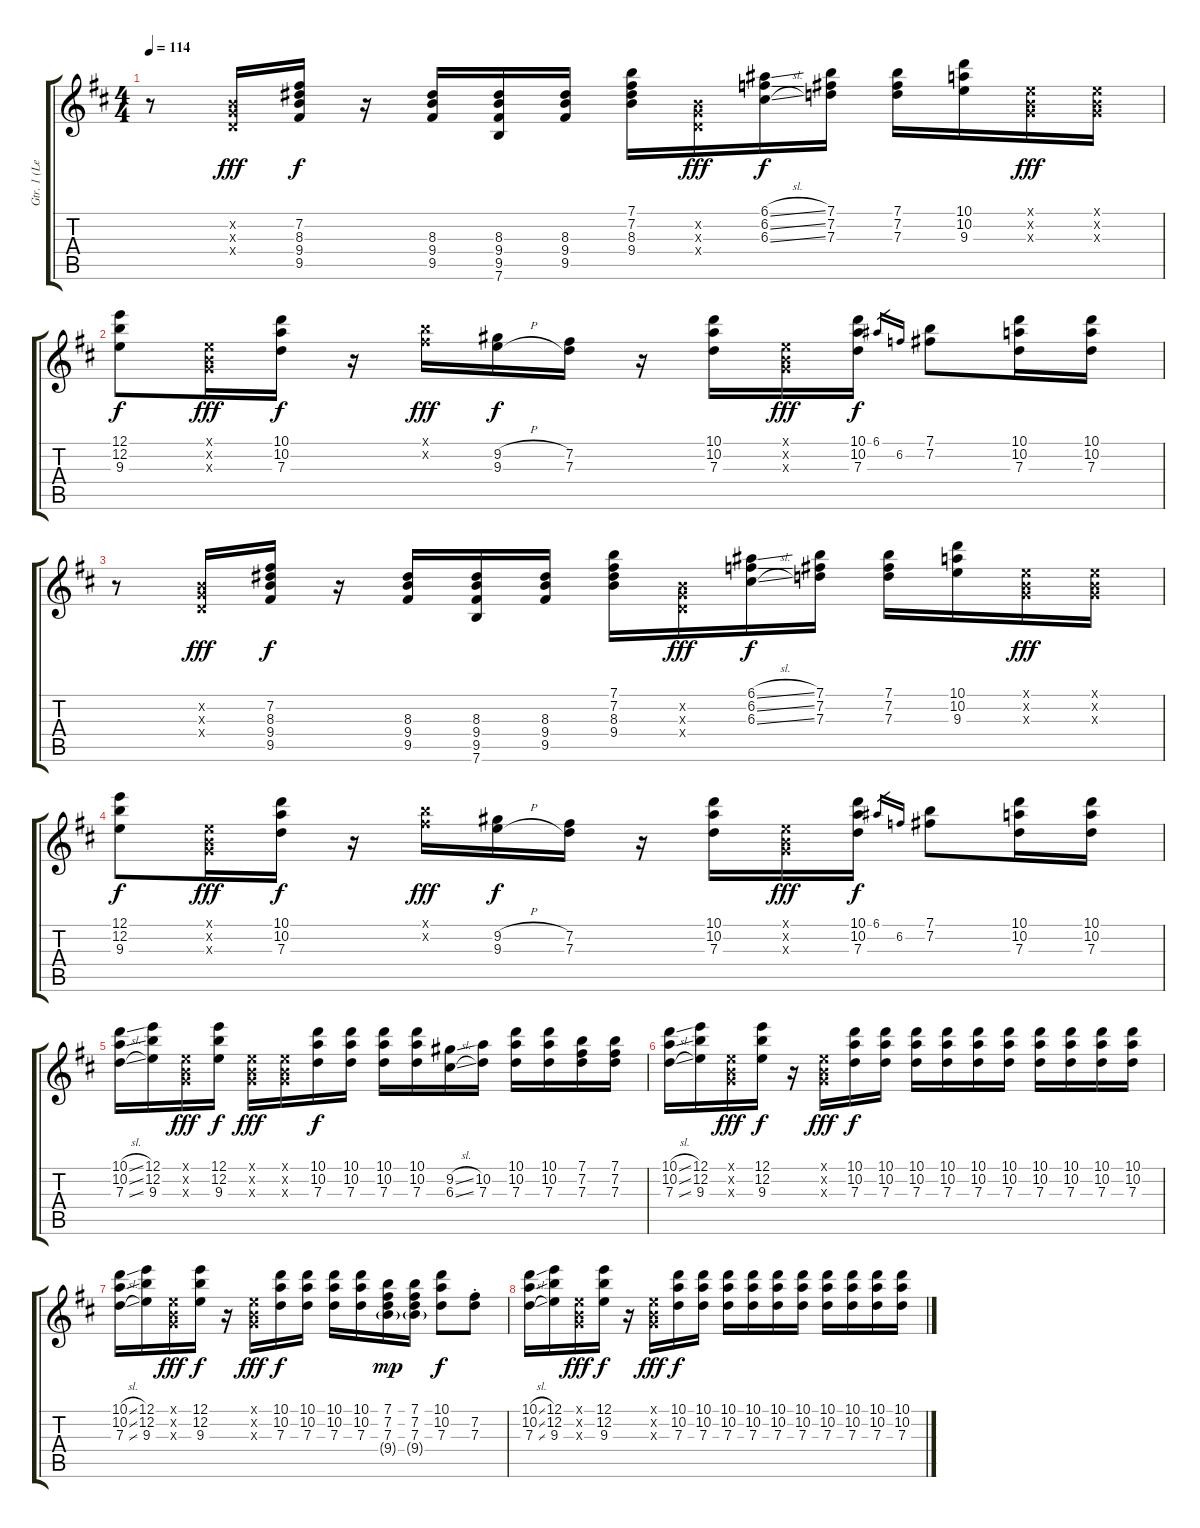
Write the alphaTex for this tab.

\track ("Gtr. 1 (Left Channel)" "Gtr. 1 (Le") {instrument overdrivenguitar}
\staff {score tabs}
\tuning (E4 B3 G3 D3 A2 E2) {hide}
\ts (4 4)
\tempo 114
\clef g2
\ks bminor
r.8{dy f} (0.2{x} 0.3{x} 0.4{x}).16{dy fff} (7.2 8.3 9.4 9.5).16{dy f} r.16 (8.3 9.4 9.5).16 (8.3 9.4 9.5 7.6).16 (8.3 9.4 9.5).16 (7.1 7.2 8.3 9.4).16 (0.2{x} 0.3{x} 0.4{x}).16{dy fff} (6.1{sl} 6.2{sl} 6.3{sl}).16{dy f} (7.1 7.2 7.3).16 (7.1 7.2 7.3).16 (10.1 10.2 9.3).16 (0.1{x} 0.2{x} 0.3{x}).16{dy fff} (0.1{x} 0.2{x} 0.3{x}).16 |
(12.1 12.2 9.3).8{dy f} (0.1{x} 0.2{x} 0.3{x}).16{dy fff} (10.1 10.2 7.3).16{dy f} r.16 (7.1{x} 7.2{x}).16{dy fff} (9.2{h} 9.3{h}).16{dy f} (7.2 7.3).16 r.16 (10.1 10.2 7.3).16 (0.1{x} 0.2{x} 0.3{x}).16{dy fff} (10.1 10.2 7.3).16{dy f} 6.1.16{gr} 6.2.16{gr} (7.1 7.2).8 (10.1 10.2 7.3).16 (10.1 10.2 7.3).16 |
r.8 (0.2{x} 0.3{x} 0.4{x}).16{dy fff} (7.2 8.3 9.4 9.5).16{dy f} r.16 (8.3 9.4 9.5).16 (8.3 9.4 9.5 7.6).16 (8.3 9.4 9.5).16 (7.1 7.2 8.3 9.4).16 (0.2{x} 0.3{x} 0.4{x}).16{dy fff} (6.1{sl} 6.2{sl} 6.3{sl}).16{dy f} (7.1 7.2 7.3).16 (7.1 7.2 7.3).16 (10.1 10.2 9.3).16 (0.1{x} 0.2{x} 0.3{x}).16{dy fff} (0.1{x} 0.2{x} 0.3{x}).16 |
(12.1 12.2 9.3).8{dy f} (0.1{x} 0.2{x} 0.3{x}).16{dy fff} (10.1 10.2 7.3).16{dy f} r.16 (7.1{x} 7.2{x}).16{dy fff} (9.2{h} 9.3{h}).16{dy f} (7.2 7.3).16 r.16 (10.1 10.2 7.3).16 (0.1{x} 0.2{x} 0.3{x}).16{dy fff} (10.1 10.2 7.3).16{dy f} 6.1.16{gr} 6.2.16{gr} (7.1 7.2).8 (10.1 10.2 7.3).16 (10.1 10.2 7.3).16 |
(10.1{sl} 10.2{sl} 7.3{sl}).16 (12.1 12.2 9.3).16 (0.1{x} 0.2{x} 0.3{x}).16{dy fff} (12.1 12.2 9.3).16{dy f} (0.1{x} 0.2{x} 0.3{x}).16{dy fff} (0.1{x} 0.2{x} 0.3{x}).16 (10.1 10.2 7.3).16{dy f} (10.1 10.2 7.3).16 (10.1 10.2 7.3).16 (10.1 10.2 7.3).16 (9.2{sl} 6.3{sl}).16 (10.2 7.3).16 (10.1 10.2 7.3).16 (10.1 10.2 7.3).16 (7.1 7.2 7.3).16 (7.1 7.2 7.3).16 |
(10.1{sl} 10.2{sl} 7.3{sl}).16 (12.1 12.2 9.3).16 (0.1{x} 0.2{x} 0.3{x}).16{dy fff} (12.1 12.2 9.3).16{dy f} r.16 (0.1{x} 0.2{x} 0.3{x}).16{dy fff} (10.1 10.2 7.3).16{dy f} (10.1 10.2 7.3).16 (10.1 10.2 7.3).16 (10.1 10.2 7.3).16 (10.1 10.2 7.3).16 (10.1 10.2 7.3).16 (10.1 10.2 7.3).16 (10.1 10.2 7.3).16 (10.1 10.2 7.3).16 (10.1 10.2 7.3).16 |
(10.1{sl} 10.2{sl} 7.3{sl}).16 (12.1 12.2 9.3).16 (0.1{x} 0.2{x} 0.3{x}).16{dy fff} (12.1 12.2 9.3).16{dy f} r.16 (0.1{x} 0.2{x} 0.3{x}).16{dy fff} (10.1 10.2 7.3).16{dy f} (10.1 10.2 7.3).16 (10.1 10.2 7.3).16 (10.1 10.2 7.3).16 (7.1 7.2 7.3 9.4{g}).16{dy mp} (7.1 7.2 7.3 9.4{g}).16 (10.1 10.2 7.3).8{dy f} (7.2{st} 7.3{st}).8 |
(10.1{sl} 10.2{sl} 7.3{sl}).16 (12.1 12.2 9.3).16 (0.1{x} 0.2{x} 0.3{x}).16{dy fff} (12.1 12.2 9.3).16{dy f} r.16 (0.1{x} 0.2{x} 0.3{x}).16{dy fff} (10.1 10.2 7.3).16{dy f} (10.1 10.2 7.3).16 (10.1 10.2 7.3).16 (10.1 10.2 7.3).16 (10.1 10.2 7.3).16 (10.1 10.2 7.3).16 (10.1 10.2 7.3).16 (10.1 10.2 7.3).16 (10.1 10.2 7.3).16 (10.1 10.2 7.3).16
